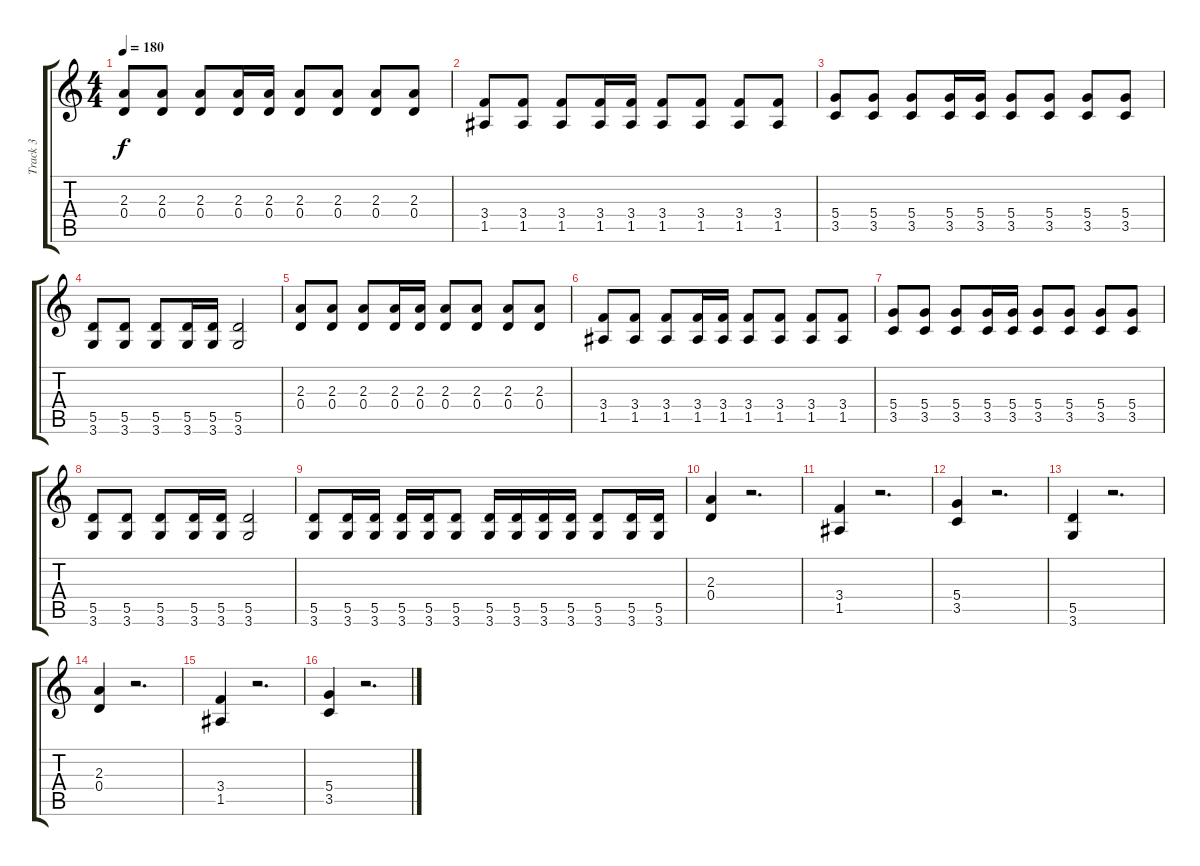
\track ("Track 3" "Track 3") {instrument distortionguitar}
\staff {score tabs}
\tuning (E4 B3 G3 D3 A2 E2) {hide}
\ts (4 4)
\tempo 180
\clef g2
\ks c
(2.3 0.4).8{dy f} (2.3 0.4).8 (2.3 0.4).8 (2.3 0.4).16 (2.3 0.4).16 (2.3 0.4).8 (2.3 0.4).8 (2.3 0.4).8 (2.3 0.4).8 |
(3.4 1.5).8 (3.4 1.5).8 (3.4 1.5).8 (3.4 1.5).16 (3.4 1.5).16 (3.4 1.5).8 (3.4 1.5).8 (3.4 1.5).8 (3.4 1.5).8 |
(5.4 3.5).8 (5.4 3.5).8 (5.4 3.5).8 (5.4 3.5).16 (5.4 3.5).16 (5.4 3.5).8 (5.4 3.5).8 (5.4 3.5).8 (5.4 3.5).8 |
(5.5 3.6).8 (5.5 3.6).8 (5.5 3.6).8 (5.5 3.6).16 (5.5 3.6).16 (5.5 3.6).2 |
(2.3 0.4).8 (2.3 0.4).8 (2.3 0.4).8 (2.3 0.4).16 (2.3 0.4).16 (2.3 0.4).8 (2.3 0.4).8 (2.3 0.4).8 (2.3 0.4).8 |
(3.4 1.5).8 (3.4 1.5).8 (3.4 1.5).8 (3.4 1.5).16 (3.4 1.5).16 (3.4 1.5).8 (3.4 1.5).8 (3.4 1.5).8 (3.4 1.5).8 |
(5.4 3.5).8 (5.4 3.5).8 (5.4 3.5).8 (5.4 3.5).16 (5.4 3.5).16 (5.4 3.5).8 (5.4 3.5).8 (5.4 3.5).8 (5.4 3.5).8 |
(5.5 3.6).8 (5.5 3.6).8 (5.5 3.6).8 (5.5 3.6).16 (5.5 3.6).16 (5.5 3.6).2 |
(5.5 3.6).8 (5.5 3.6).16 (5.5 3.6).16 (5.5 3.6).16 (5.5 3.6).16 (5.5 3.6).8 (5.5 3.6).16 (5.5 3.6).16 (5.5 3.6).16 (5.5 3.6).16 (5.5 3.6).8 (5.5 3.6).16 (5.5 3.6).16 |
(2.3 0.4).4 r.2{d} |
(3.4 1.5).4 r.2{d} |
(5.4 3.5).4 r.2{d} |
(5.5 3.6).4 r.2{d} |
(2.3 0.4).4 r.2{d} |
(3.4 1.5).4 r.2{d} |
(5.4 3.5).4 r.2{d}
